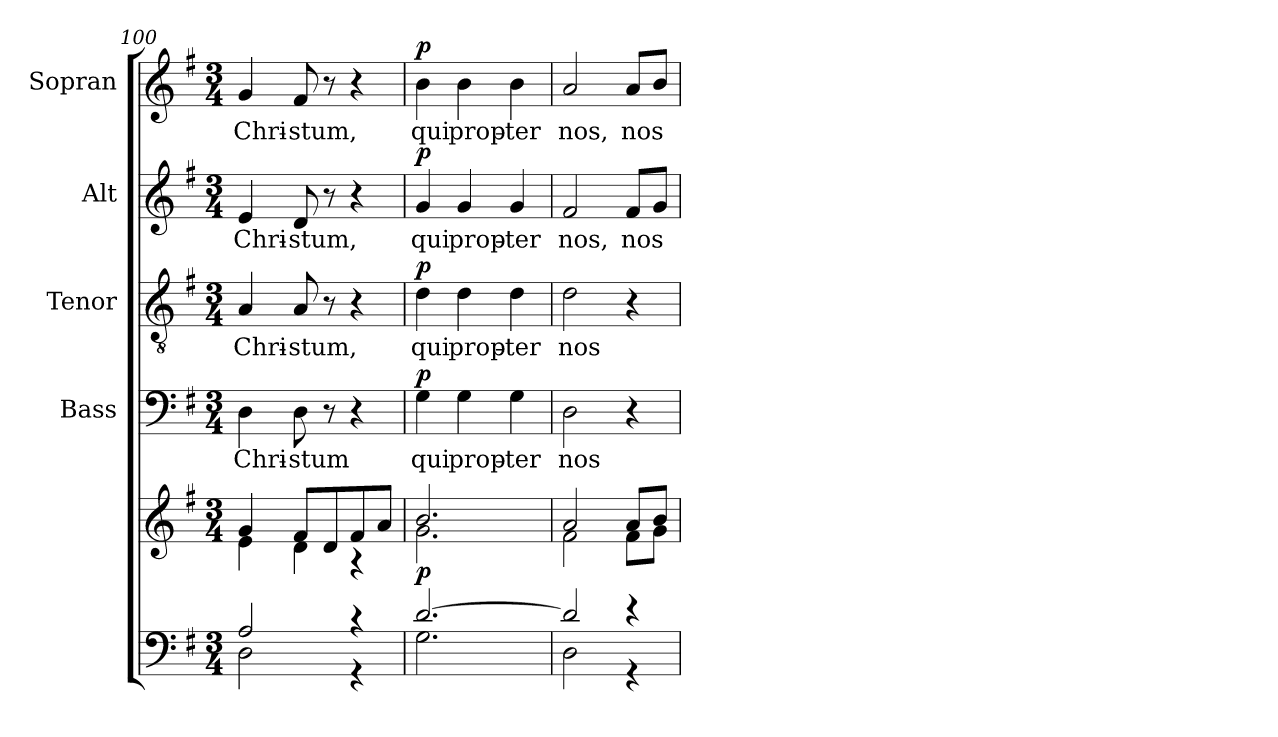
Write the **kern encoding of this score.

**kern	**kern	**dynam	**kern	**text	**dynam	**kern	**text	**dynam	**kern	**text	**dynam	**kern	**text	**dynam
*part5	*part5	*part5	*part4	*part4	*part4	*part3	*part3	*part3	*part2	*part2	*part2	*part1	*part1	*part1
*staff6	*staff5	*staff5/6	*staff4	*staff4	*staff4	*staff3	*staff3	*staff3	*staff2	*staff2	*staff2	*staff1	*staff1	*staff1
*	*	*	*I"Bass	*	*	*I"Tenor	*	*	*I"Alt	*	*	*I"Sopran	*	*
*	*	*	*I'B.	*	*	*I'T.	*	*	*I'A.	*	*	*I'S.	*	*
*clefF4	*clefG2	*	*clefF4	*	*	*clefGv2	*	*	*clefG2	*	*	*clefG2	*	*
*k[f#]	*k[f#]	*	*k[f#]	*	*	*k[f#]	*	*	*k[f#]	*	*	*k[f#]	*	*
*G:	*G:	*	*G:	*	*	*G:	*	*	*G:	*	*	*G:	*	*
*M3/4	*M3/4	*	*M3/4	*	*	*M3/4	*	*	*M3/4	*	*	*M3/4	*	*
=100	=100	=100	=100	=100	=100	=100	=100	=100	=100	=100	=100	=100	=100	=100
*^	*^	*	*	*	*	*	*	*	*	*	*	*	*	*
!	!	!	!	!	!	!LO:LY:b	!	!	!LO:LY:b	!	!	!LO:LY:b	!	!	!LO:LY:b	!
2A/	2D\	4g/	4e\	.	4D\	Chri-	.	4A/	Chri-	.	4e/	Chri-	.	4g/	Chri-	.
!	!	!	!	!	!	!LO:LY:b	!	!	!LO:LY:b	!	!	!LO:LY:b	!	!	!LO:LY:b	!
.	.	8f#/L	4d\	.	8D\	-stum	.	8A/	-stum,	.	8d/	-stum,	.	8f#/	-stum,	.
!	!	!	!	!	!	!LO:LY:b	!	!	!	!	!	!	!	!	!	!
.	.	8d/	.	.	8r	,	.	8r	.	.	8r	.	.	8r	.	.
4r	4r	8f#/	4rA	.	4r	.	.	4r	.	.	4r	.	.	4r	.	.
.	.	8a/J	.	.	.	.	.	.	.	.	.	.	.	.	.	.
=101	=101	=101	=101	=101	=101	=101	=101	=101	=101	=101	=101	=101	=101	=101	=101	=101
!	!	!	!	!LO:DY:b	!	!LO:LY:b	!LO:DY:a	!	!LO:LY:b	!LO:DY:a	!	!LO:LY:b	!LO:DY:a	!	!LO:LY:b	!LO:DY:a
[>2.d/	2.G\	2.b/	2.g\	p	4G\	qui	p	4d\	qui	p	4g/	qui	p	4b\	qui	p
!	!	!	!	!	!	!LO:LY:b	!	!	!LO:LY:b	!	!	!LO:LY:b	!	!	!LO:LY:b	!
.	.	.	.	.	4G\	prop-	.	4d\	prop-	.	4g/	prop-	.	4b\	prop-	.
!	!	!	!	!	!	!LO:LY:b	!	!	!LO:LY:b	!	!	!LO:LY:b	!	!	!LO:LY:b	!
.	.	.	.	.	4G\	-ter	.	4d\	-ter	.	4g/	-ter	.	4b\	-ter	.
=102	=102	=102	=102	=102	=102	=102	=102	=102	=102	=102	=102	=102	=102	=102	=102	=102
!	!	!	!	!	!	!LO:LY:b	!	!	!LO:LY:b	!	!	!LO:LY:b	!	!	!LO:LY:b	!
2d/]	2D\	2a/	2f#\	.	2D\	nos	.	2d\	nos	.	2f#/	nos,	.	2a/	nos,	.
!	!	!	!	!	!	!	!	!	!	!	!	!LO:LY:b	!	!	!LO:LY:b	!
4r	4r	8a/L	8f#\L	.	4r	.	.	4r	.	.	8f#/L	nos	.	8a/L	nos	.
.	.	8b/J	8g\J	.	.	.	.	.	.	.	8g/J	.	.	8b/J	.	.
*v	*v	*	*	*	*	*	*	*	*	*	*	*	*	*	*	*
*	*v	*v	*	*	*	*	*	*	*	*	*	*	*	*	*
=	=	=	=	=	=	=	=	=	=	=	=	=	=	=
*-	*-	*-	*-	*-	*-	*-	*-	*-	*-	*-	*-	*-	*-	*-
